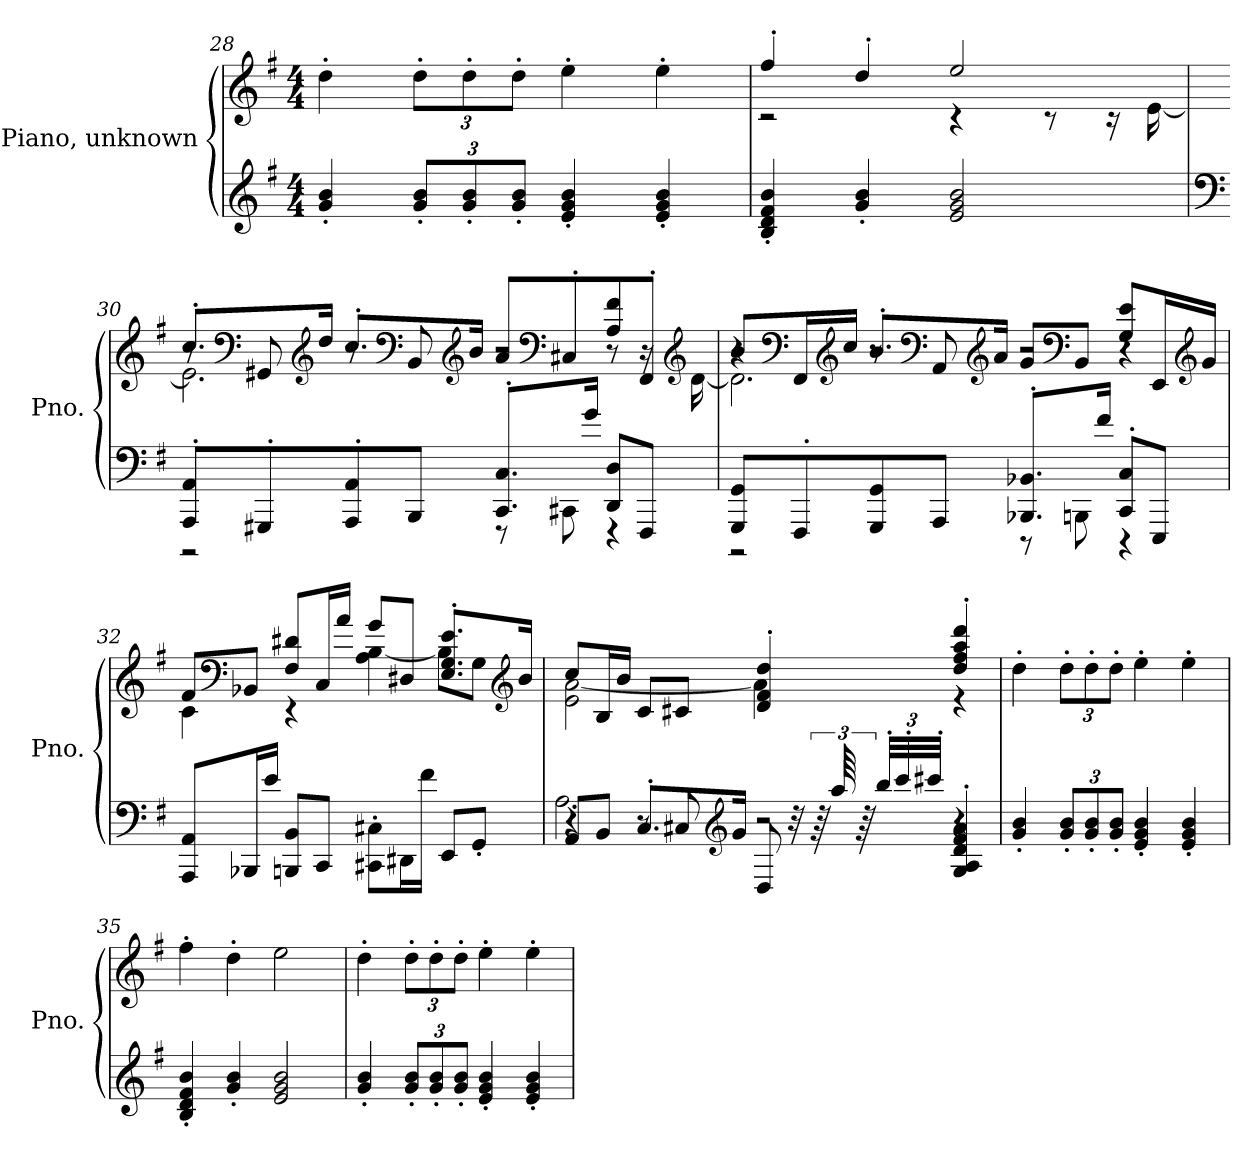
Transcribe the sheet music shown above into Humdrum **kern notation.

**kern	**kern
*part1	*part1
*staff2	*staff1
*I"Piano, unknown	*
*I'Pno.	*
!!LO:LB:g=z
*clefG2	*clefG2
*k[f#]	*k[f#]
*M4/4	*M4/4
=28	=28
4g/' 4b/'	4dd'\
*Xbrackettup	*Xbrackettup
12g/' 12b/'L	12dd'\L
12g/' 12b/'	12dd'\
12g/' 12b/'J	12dd'\J
4e/' 4g/' 4b/'	4ee'\
4e/' 4g/' 4b/'	4ee'\
=29	=29
*	*^
4B/' 4d/' 4f#/' 4b/'	4ff#'/	2r
4g/' 4b/'	4dd'/	.
2e/ 2g/ 2b/	2ee/	4r
.	.	8r
.	.	16r
.	.	[16e\
*	*v	*v
=30	=30
*clefF4	*
*^	*^
*	*	*	*^
8AAA/' 8AA/'L	2r	8.cc'/L	2.e\]	8r
*	*	*clefF4	*	*
8GGG#X'/	.	.	.	8GG#X/
*	*	*clefG2	*	*
.	.	16dd/Jk	.	.
8AAA/' 8AA/'	.	8.cc'/L	.	8r
*	*	*clefF4	*	*
8BBB/J	.	.	.	8BB/
*	*	*clefG2	*	*
.	.	16b/Jk	.	.
8.CC/' 8.C/'L	8r	8a/L	.	2r
*	*	*clefF4	*	*
.	8CC#X\	8C#X'/	.	.
16g/Jk	.	.	.	.
8DD/ 8D/L	4r	8A/ 8f#/	8r	.
8FFF#/J	.	8FF#'/J	16r	.
*	*	*clefG2	*	*
.	.	.	[16d\	.
!!LO:LB:g=z	!!	!!
=31	=31	=31	=31	=31
8GGG/ 8GG/L	2r	8b/L	2.d\]	4r
*	*	*clefF4	*	*
8FFF#'/	.	16FF#/L	.	.
*	*	*clefG2	*	*
.	.	16cc/JJ	.	.
8GGG/ 8GG/	.	8.b'/L	.	8r
*	*	*clefF4	*	*
8AAA/J	.	.	.	8AA/
*	*	*clefG2	*	*
.	.	16a/Jk	.	.
8.BBB-X/' 8.BB-X/'L	8r	8g/L	.	2r
*	*	*clefF4	*	*
.	8BBBn\	8BB/J	.	.
16f#/Jk	.	.	.	.
8CC/' 8C/'L	4r	8G/ 8e/L	4r	.
8EEE/J	.	16EE/L	.	.
*	*	*clefG2	*	*
.	.	16g/JJ	.	.
*v	*v	*	*	*
*	*	*v	*v
=32	=32	=32
8AAA/ 8AA/L	8f#/L	4c\
*	*clefF4	*
16BBB-X/L	8BB-X/J	.
16e/JJ	.	.
8BBBn/ 8BB/L	8F#/ 8d#X/L	4r
8CC/J	16C/L	.
.	16a/JJ	.
8CC#X\' 8C#X\'L	8g/L	4A\ [4B\
16DD#X\L	8D#X/J	.
16f#\JJ	.	.
8EE/L	8.E/' 8.G/' 8.e/'L	8B\L]
8GG'/J	.	8G\J
*	*clefG2	*
.	16b/Jk	.
!!LO:LB:g=z	!!
=33	=33	=33
*^	*	*
*	*^	*	*
8AA/L	2.A\	4r	8cc/L	2e\ [2a\
8BB/J	.	.	16B/L	.
.	.	.	16b/JJ	.
8.C'/L	.	8r	8c/L	.
.	.	8C#X/	8c#X/J	.
*clefG2	*	*	*	*
16g/Jk	.	.	.	.
8D/	.	2r	4d/' 4f#/' 4dd/'	4a\]
32r	.	.	.	.
*brackettup	*	*	*	*
96r	.	.	.	.
96aa/	.	.	.	.
96r	.	.	.	.
*Xbrackettup	*	*	*	*
48bb'/LLL	.	.	.	.
48ccc'/	.	.	.	.
48ccc#X'/JJJ	.	.	.	.
4G/' 4A/' 4d/' 4f#/' 4a/'	4r	.	4dd/' 4ff#/' 4aa/' 4ddd/'	4r
*v	*v	*v	*	*
*	*v	*v
=34	=34
4g/' 4b/'	4dd'\
12g/' 12b/'L	12dd'\L
12g/' 12b/'	12dd'\
12g/' 12b/'J	12dd'\J
4e/' 4g/' 4b/'	4ee'\
4e/' 4g/' 4b/'	4ee'\
=35	=35
4B/' 4d/' 4f#/' 4b/'	4ff#'\
4g/' 4b/'	4dd'\
2e/ 2g/ 2b/	2ee\
=36	=36
4g/' 4b/'	4dd'\
12g/' 12b/'L	12dd'\L
12g/' 12b/'	12dd'\
12g/' 12b/'J	12dd'\J
4e/' 4g/' 4b/'	4ee'\
4e/' 4g/' 4b/'	4ee'\
=	=
*-	*-
